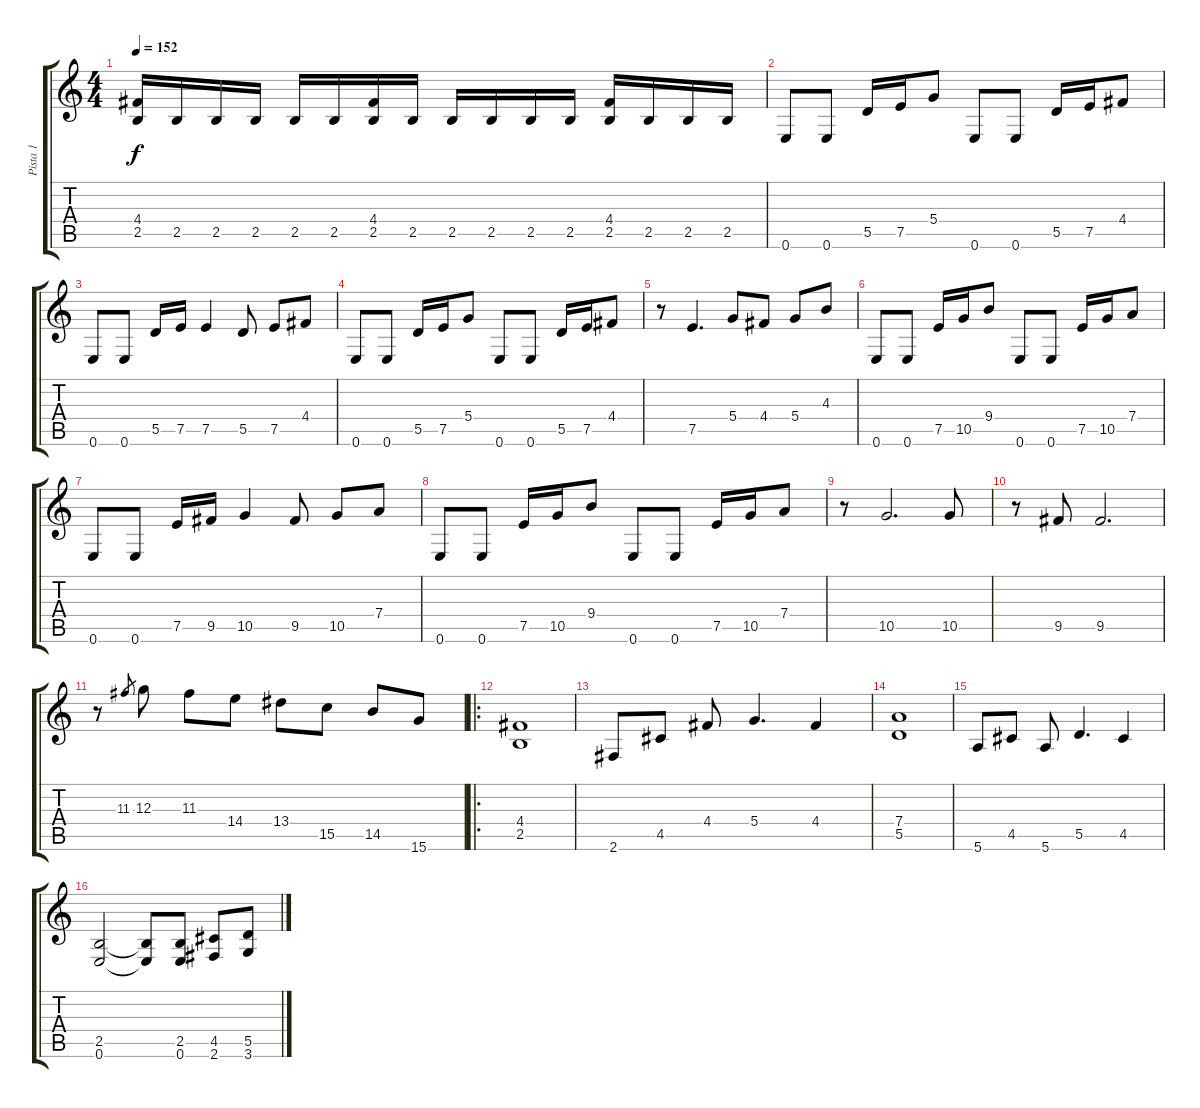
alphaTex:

\track ("Pista 1" "Pista 1") {instrument distortionguitar}
\staff {score tabs}
\tuning (E4 B3 G3 D3 A2 E2) {hide}
\ts (4 4)
\tempo 152
\clef g2
\ks c
(4.4 2.5).16{dy f} 2.5.16 2.5.16 2.5.16 2.5.16 2.5.16 (4.4 2.5).16 2.5.16 2.5.16 2.5.16 2.5.16 2.5.16 (4.4 2.5).16 2.5.16 2.5.16 2.5.16 |
0.6.8 0.6.8 5.5.16 7.5.16 5.4.8 0.6.8 0.6.8 5.5.16 7.5.16 4.4.8 |
0.6.8 0.6.8 5.5.16 7.5.16 7.5.4 5.5.8 7.5.8 4.4.8 |
0.6.8 0.6.8 5.5.16 7.5.16 5.4.8 0.6.8 0.6.8 5.5.16 7.5.16 4.4.8 |
r.8 7.5.4{d} 5.4.8 4.4.8 5.4.8 4.3.8 |
0.6.8 0.6.8 7.5.16 10.5.16 9.4.8 0.6.8 0.6.8 7.5.16 10.5.16 7.4.8 |
0.6.8 0.6.8 7.5.16 9.5.16 10.5.4 9.5.8 10.5.8 7.4.8 |
0.6.8 0.6.8 7.5.16 10.5.16 9.4.8 0.6.8 0.6.8 7.5.16 10.5.16 7.4.8 |
r.8 10.5.2{d} 10.5.8 |
r.8 9.5.8 9.5.2{d} |
r.8 11.3.8{gr} 12.3.8 11.3.8 14.4.8 13.4.8 15.5.8 14.5.8 15.6.8 |
\ro
(4.4 2.5).1 |
2.6.8 4.5.8 4.4.8 5.4.4{d} 4.4.4 |
(7.4 5.5).1 |
5.6.8 4.5.8 5.6.8 5.5.4{d} 4.5.4 |
(2.5 0.6).2 (2.5{t} 0.6{t}).8 (2.5 0.6).8 (4.5 2.6).8 (5.5 3.6).8
